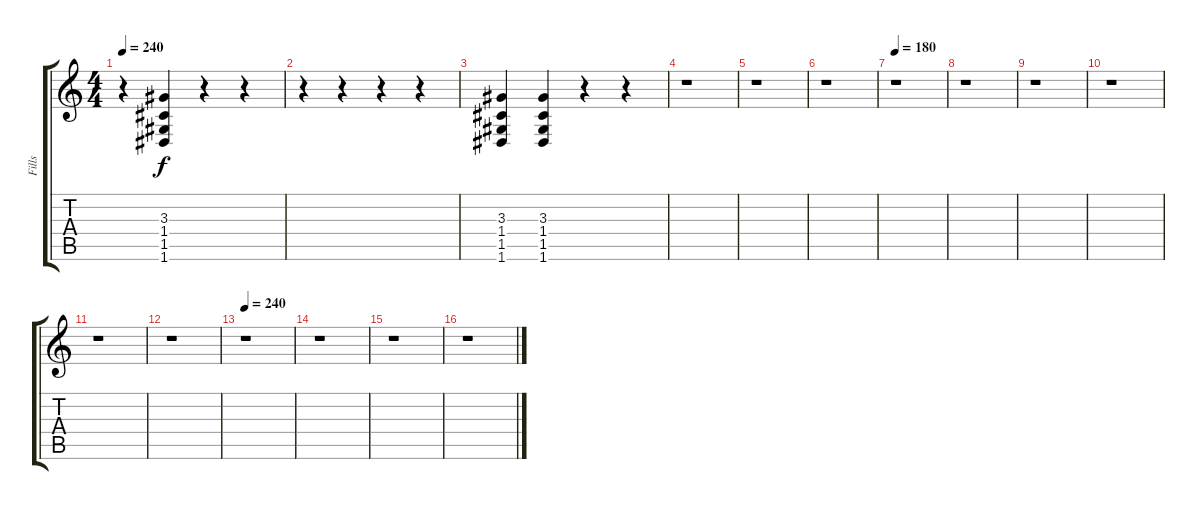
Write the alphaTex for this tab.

\track ("Fills" "Fills") {instrument distortionguitar}
\staff {score tabs}
\tuning (D4 A3 F3 C3 G2 D2) {hide}
\ts (4 4)
\tempo 240
\clef g2
\ks c
r.4{dy f} (3.3 1.4 1.5 1.6).4 r.4 r.4 |
r.4 r.4 r.4 r.4 |
(3.3 1.4 1.5 1.6).4 (3.3 1.4 1.5 1.6).4 r.4 r.4 |
r.1 |
r.1 |
r.1 |
\tempo 180
r.1 |
r.1 |
r.1 |
r.1 |
r.1 |
r.1 |
\tempo 240
r.1 |
r.1 |
r.1 |
r.1
